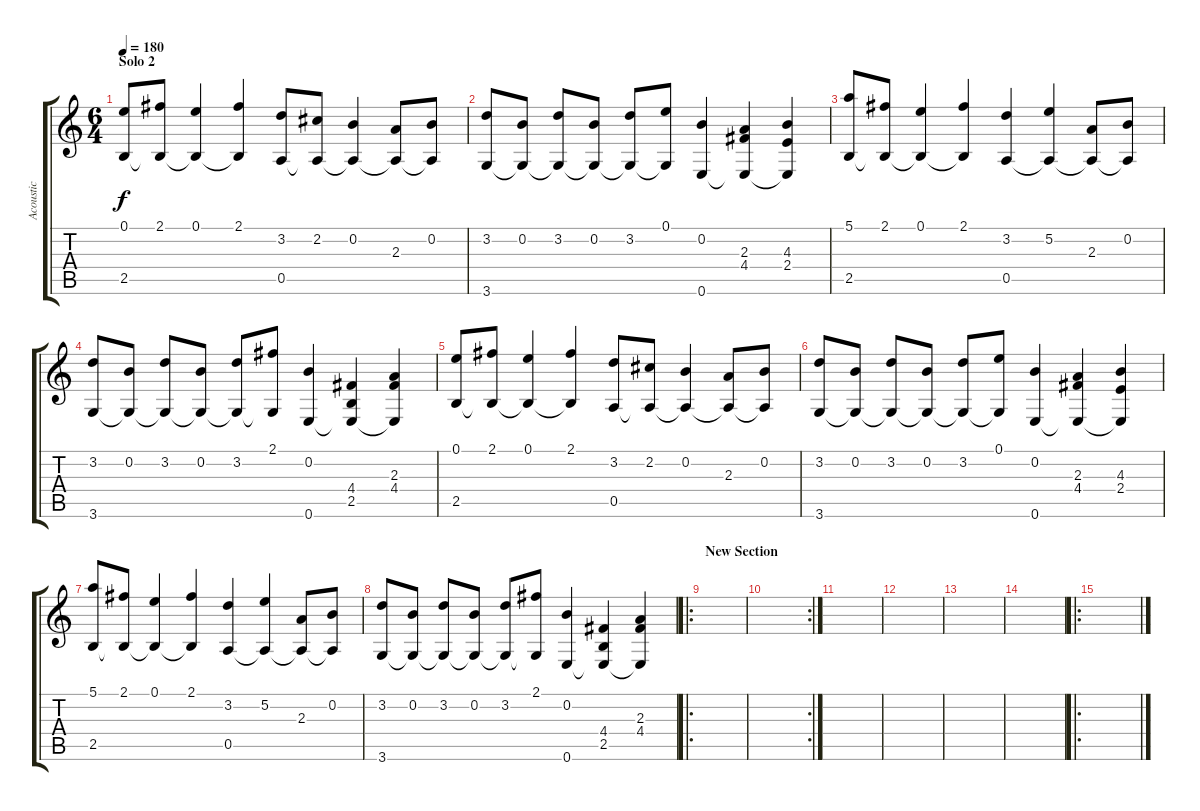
\track ("Acoustic" "Acoustic") {instrument acousticguitarsteel}
\staff {score tabs}
\tuning (E4 B3 G3 D3 A2 E2) {hide}
\ts (6 4)
\section ("" "Solo 2")
\tempo 180
\clef g2
\ks c
(0.1 2.5).8{dy f} (2.1 2.5{t}).8 (0.1 2.5{t}).4 (2.1 2.5{t}).4 (3.2 0.5).8 (2.2 0.5{t}).8 (0.2 0.5{t}).4 (2.3 0.5{t}).8 (0.2 0.5{t}).8 |
(3.2 3.6).8 (0.2 3.6{t}).8 (3.2 3.6{t}).8 (0.2 3.6{t}).8 (3.2 3.6{t}).8 (0.1 3.6{t}).8 (0.2 0.6).4 (2.3 4.4 0.6{t}).4 (4.3 2.4 0.6{t}).4 |
(5.1 2.5).8 (2.1 2.5{t}).8 (0.1 2.5{t}).4 (2.1 2.5{t}).4 (3.2 0.5).4 (5.2 0.5{t}).4 (2.3 0.5{t}).8 (0.2 0.5{t}).8 |
(3.2 3.6).8 (0.2 3.6{t}).8 (3.2 3.6{t}).8 (0.2 3.6{t}).8 (3.2 3.6{t}).8 (2.1 3.6{t}).8 (0.2 0.6).4 (4.4 2.5 0.6{t}).4 (2.3 4.4 0.6{t}).4 |
(0.1 2.5).8 (2.1 2.5{t}).8 (0.1 2.5{t}).4 (2.1 2.5{t}).4 (3.2 0.5).8 (2.2 0.5{t}).8 (0.2 0.5{t}).4 (2.3 0.5{t}).8 (0.2 0.5{t}).8 |
(3.2 3.6).8 (0.2 3.6{t}).8 (3.2 3.6{t}).8 (0.2 3.6{t}).8 (3.2 3.6{t}).8 (0.1 3.6{t}).8 (0.2 0.6).4 (2.3 4.4 0.6{t}).4 (4.3 2.4 0.6{t}).4 |
(5.1 2.5).8 (2.1 2.5{t}).8 (0.1 2.5{t}).4 (2.1 2.5{t}).4 (3.2 0.5).4 (5.2 0.5{t}).4 (2.3 0.5{t}).8 (0.2 0.5{t}).8 |
(3.2 3.6).8 (0.2 3.6{t}).8 (3.2 3.6{t}).8 (0.2 3.6{t}).8 (3.2 3.6{t}).8 (2.1 3.6{t}).8 (0.2 0.6).4 (4.4 2.5 0.6{t}).4 (2.3 4.4 0.6{t}).4 |
\ro
\section ("" "New Section")
|
\rc 2
|
|
|
|
|
\ro
